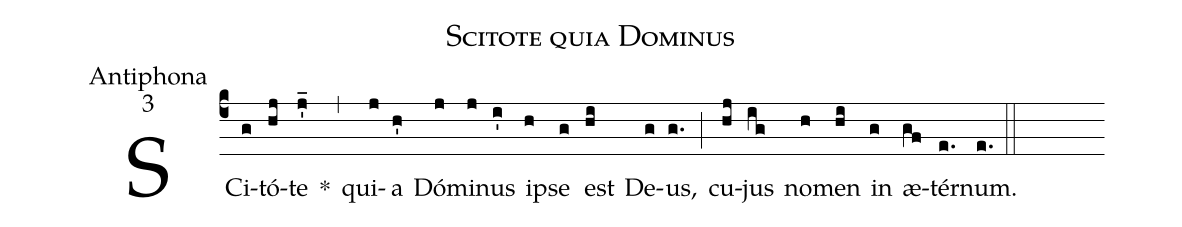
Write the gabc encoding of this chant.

name:Scitote quia Dominus;
office-part:Antiphona;
mode:3;
%%
(c4) SCi(g)tó(hj)te(j'_) *(,) qui(j)a(h') Dó(j)mi(j)nus(i') i(h)pse(g) est(hi) De(g)us,(g.) (;) cu(hj)jus(ig) no(h)men(hi) in(g) æ(gf)tér(e.)num.(e.) (::)
